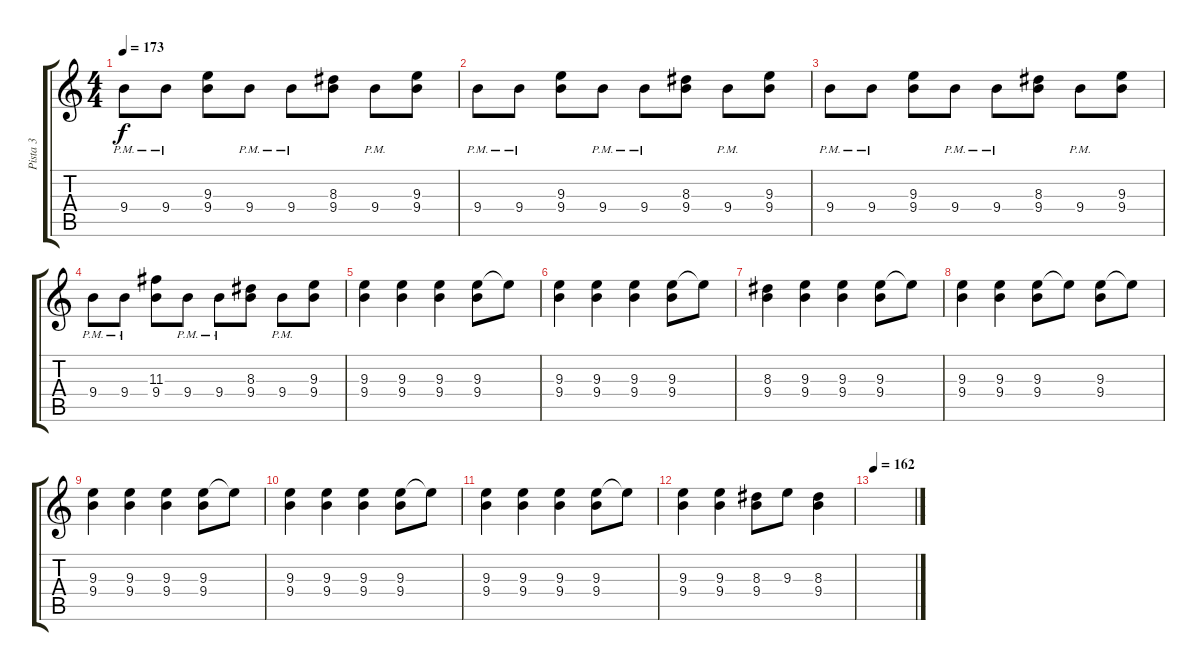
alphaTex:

\track ("Pista 3" "Pista 3") {instrument distortionguitar}
\staff {score tabs}
\tuning (E4 B3 G3 D3 A2 E2) {hide}
\ts (4 4)
\tempo 173
\clef g2
\ks c
9.4{pm}.8{dy f} 9.4{pm}.8 (9.3 9.4).8 9.4{pm}.8 9.4{pm}.8 (8.3 9.4).8 9.4{pm}.8 (9.3 9.4).8 |
9.4{pm}.8 9.4{pm}.8 (9.3 9.4).8 9.4{pm}.8 9.4{pm}.8 (8.3 9.4).8 9.4{pm}.8 (9.3 9.4).8 |
9.4{pm}.8 9.4{pm}.8 (9.3 9.4).8 9.4{pm}.8 9.4{pm}.8 (8.3 9.4).8 9.4{pm}.8 (9.3 9.4).8 |
9.4{pm}.8 9.4{pm}.8 (11.3 9.4).8 9.4{pm}.8 9.4{pm}.8 (8.3 9.4).8 9.4{pm}.8 (9.3 9.4).8 |
(9.3 9.4).4 (9.3 9.4).4 (9.3 9.4).4 (9.3 9.4).8 9.3{t}.8 |
(9.3 9.4).4 (9.3 9.4).4 (9.3 9.4).4 (9.3 9.4).8 9.3{t}.8 |
(8.3 9.4).4 (9.3 9.4).4 (9.3 9.4).4 (9.3 9.4).8 9.3{t}.8 |
(9.3 9.4).4 (9.3 9.4).4 (9.3 9.4).8 9.3{t}.8 (9.3 9.4).8 9.3{t}.8 |
(9.3 9.4).4 (9.3 9.4).4 (9.3 9.4).4 (9.3 9.4).8 9.3{t}.8 |
(9.3 9.4).4 (9.3 9.4).4 (9.3 9.4).4 (9.3 9.4).8 9.3{t}.8 |
(9.3 9.4).4 (9.3 9.4).4 (9.3 9.4).4 (9.3 9.4).8 9.3{t}.8 |
(9.3 9.4).4 (9.3 9.4).4 (8.3 9.4).8 9.3.8 (8.3 9.4).4 |
\tempo 162
